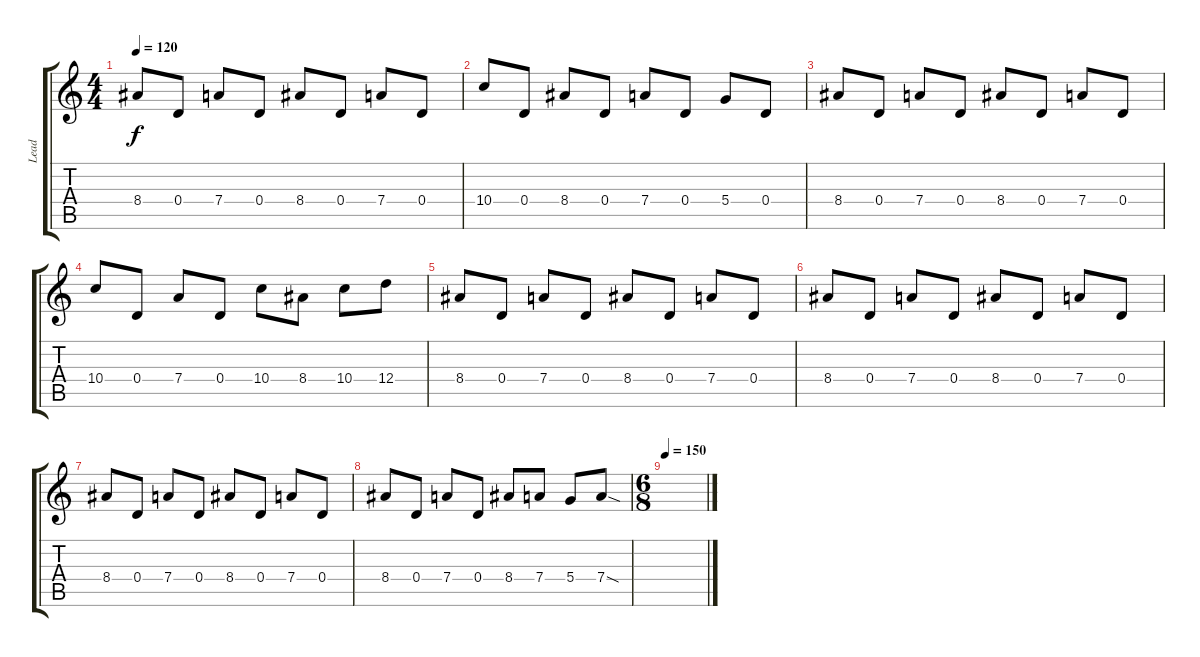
\track ("Lead" "Lead") {instrument distortionguitar}
\staff {score tabs}
\tuning (E4 B3 G3 D3 A2 E2) {hide}
\ts (4 4)
\tempo 120
\clef g2
\ks c
8.4.8{dy f} 0.4.8 7.4.8 0.4.8 8.4.8 0.4.8 7.4.8 0.4.8 |
10.4.8 0.4.8 8.4.8 0.4.8 7.4.8 0.4.8 5.4.8 0.4.8 |
8.4.8 0.4.8 7.4.8 0.4.8 8.4.8 0.4.8 7.4.8 0.4.8 |
10.4.8 0.4.8 7.4.8 0.4.8 10.4.8 8.4.8 10.4.8 12.4.8 |
8.4.8 0.4.8 7.4.8 0.4.8 8.4.8 0.4.8 7.4.8 0.4.8 |
8.4.8 0.4.8 7.4.8 0.4.8 8.4.8 0.4.8 7.4.8 0.4.8 |
8.4.8 0.4.8 7.4.8 0.4.8 8.4.8 0.4.8 7.4.8 0.4.8 |
8.4.8 0.4.8 7.4.8 0.4.8 8.4.8 7.4.8 5.4.8 7.4{sod}.8 |
\ts (6 8)
\tempo 150
